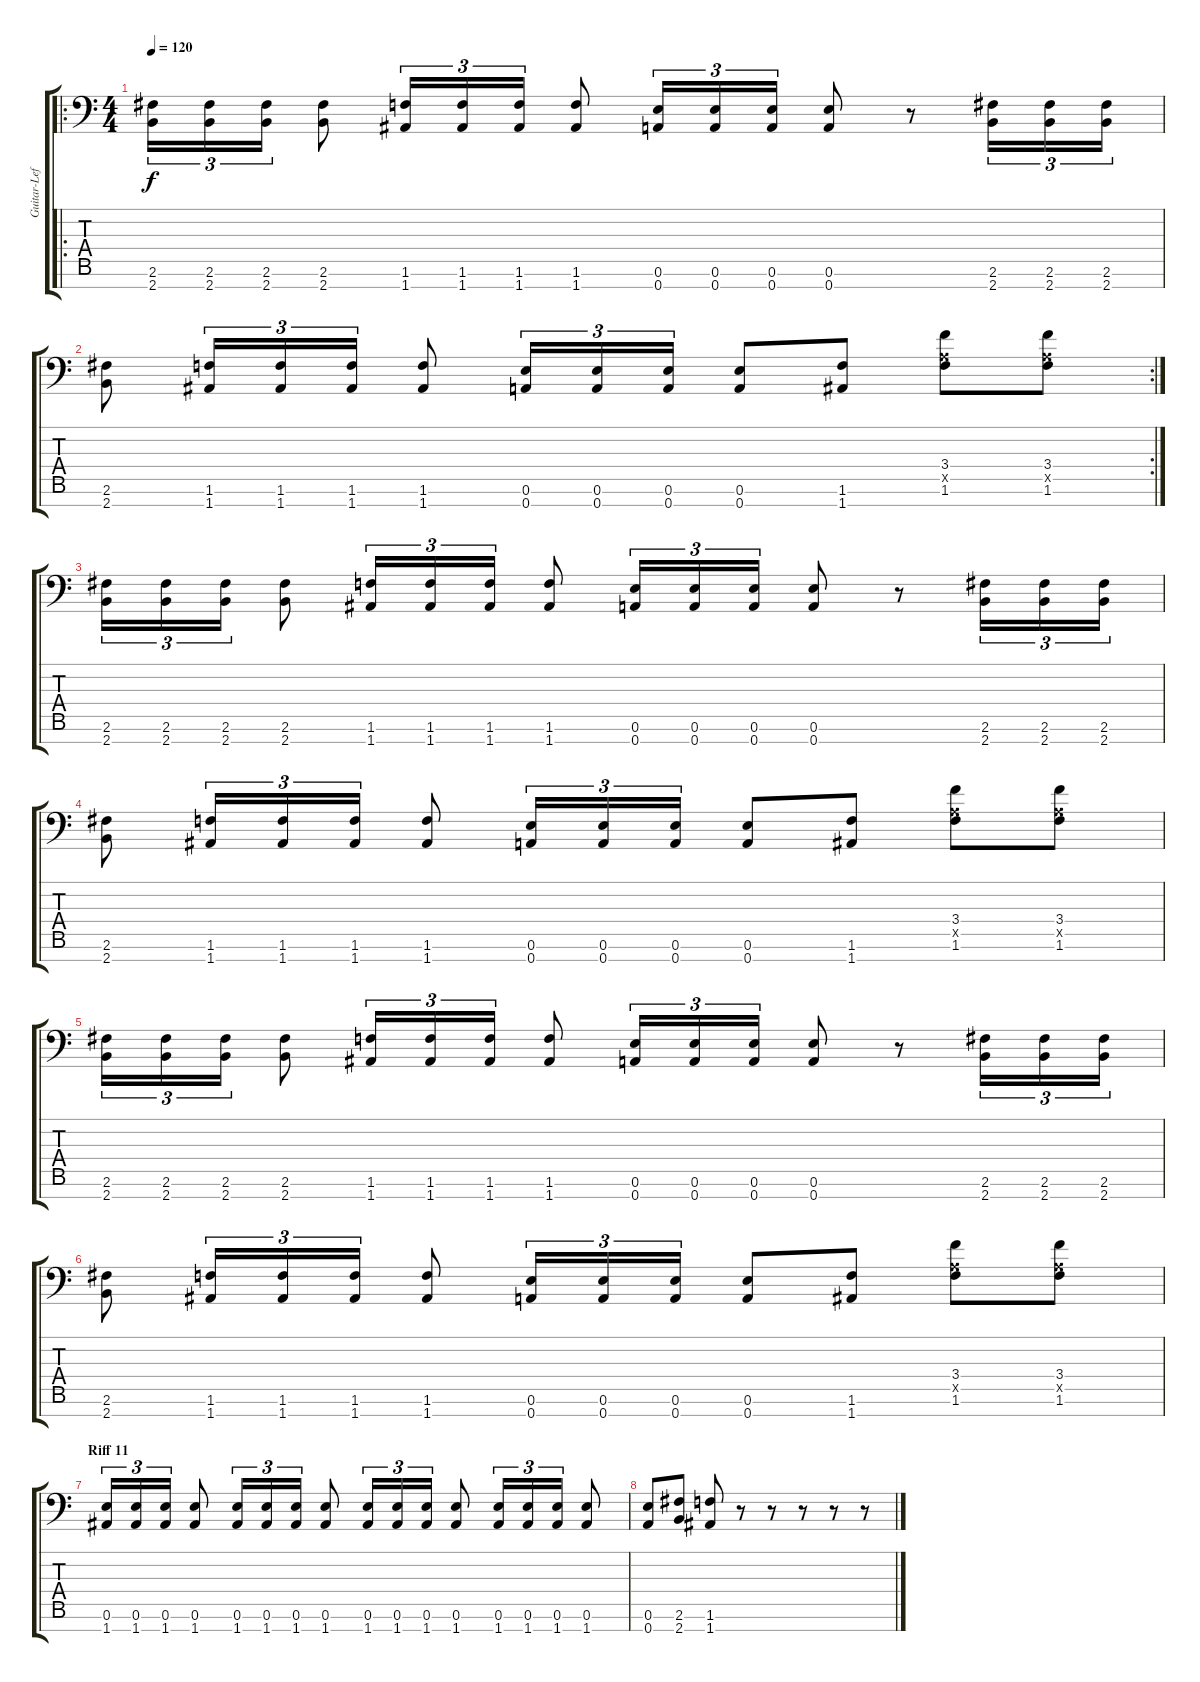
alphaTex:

\track ("Guitar-Left" "Guitar-Lef") {instrument distortionguitar}
\staff {score tabs}
\tuning (E4 B3 G3 D3 A2 E2 A1) {hide}
\ro
\ts (4 4)
\tempo 120
\clef f4
\ks c
(2.6 2.7).16{tu (3 2) dy f} (2.6 2.7).16{tu (3 2)} (2.6 2.7).16{tu (3 2)} (2.6 2.7).8 (1.6 1.7).16{tu (3 2)} (1.6 1.7).16{tu (3 2)} (1.6 1.7).16{tu (3 2)} (1.6 1.7).8 (0.6 0.7).16{tu (3 2)} (0.6 0.7).16{tu (3 2)} (0.6 0.7).16{tu (3 2)} (0.6 0.7).8 r.8 (2.6 2.7).16{tu (3 2)} (2.6 2.7).16{tu (3 2)} (2.6 2.7).16{tu (3 2)} |
\rc 2
(2.6 2.7).8 (1.6 1.7).16{tu (3 2)} (1.6 1.7).16{tu (3 2)} (1.6 1.7).16{tu (3 2)} (1.6 1.7).8 (0.6 0.7).16{tu (3 2)} (0.6 0.7).16{tu (3 2)} (0.6 0.7).16{tu (3 2)} (0.6 0.7).8 (1.6 1.7).8 (3.4 0.5{x} 1.6).8 (3.4 0.5{x} 1.6).8 |
(2.6 2.7).16{tu (3 2)} (2.6 2.7).16{tu (3 2)} (2.6 2.7).16{tu (3 2)} (2.6 2.7).8 (1.6 1.7).16{tu (3 2)} (1.6 1.7).16{tu (3 2)} (1.6 1.7).16{tu (3 2)} (1.6 1.7).8 (0.6 0.7).16{tu (3 2)} (0.6 0.7).16{tu (3 2)} (0.6 0.7).16{tu (3 2)} (0.6 0.7).8 r.8 (2.6 2.7).16{tu (3 2)} (2.6 2.7).16{tu (3 2)} (2.6 2.7).16{tu (3 2)} |
(2.6 2.7).8 (1.6 1.7).16{tu (3 2)} (1.6 1.7).16{tu (3 2)} (1.6 1.7).16{tu (3 2)} (1.6 1.7).8 (0.6 0.7).16{tu (3 2)} (0.6 0.7).16{tu (3 2)} (0.6 0.7).16{tu (3 2)} (0.6 0.7).8 (1.6 1.7).8 (3.4 0.5{x} 1.6).8 (3.4 0.5{x} 1.6).8 |
(2.6 2.7).16{tu (3 2)} (2.6 2.7).16{tu (3 2)} (2.6 2.7).16{tu (3 2)} (2.6 2.7).8 (1.6 1.7).16{tu (3 2)} (1.6 1.7).16{tu (3 2)} (1.6 1.7).16{tu (3 2)} (1.6 1.7).8 (0.6 0.7).16{tu (3 2)} (0.6 0.7).16{tu (3 2)} (0.6 0.7).16{tu (3 2)} (0.6 0.7).8 r.8 (2.6 2.7).16{tu (3 2)} (2.6 2.7).16{tu (3 2)} (2.6 2.7).16{tu (3 2)} |
(2.6 2.7).8 (1.6 1.7).16{tu (3 2)} (1.6 1.7).16{tu (3 2)} (1.6 1.7).16{tu (3 2)} (1.6 1.7).8 (0.6 0.7).16{tu (3 2)} (0.6 0.7).16{tu (3 2)} (0.6 0.7).16{tu (3 2)} (0.6 0.7).8 (1.6 1.7).8 (3.4 0.5{x} 1.6).8 (3.4 0.5{x} 1.6).8 |
\section ("" "Riff 11")
(0.6 1.7).16{tu (3 2)} (0.6 1.7).16{tu (3 2)} (0.6 1.7).16{tu (3 2)} (0.6 1.7).8 (0.6 1.7).16{tu (3 2)} (0.6 1.7).16{tu (3 2)} (0.6 1.7).16{tu (3 2)} (0.6 1.7).8 (0.6 1.7).16{tu (3 2)} (0.6 1.7).16{tu (3 2)} (0.6 1.7).16{tu (3 2)} (0.6 1.7).8 (0.6 1.7).16{tu (3 2)} (0.6 1.7).16{tu (3 2)} (0.6 1.7).16{tu (3 2)} (0.6 1.7).8 |
(0.6 0.7).8 (2.6 2.7).8 (1.6 1.7).8 r.8 r.8 r.8 r.8 r.8
